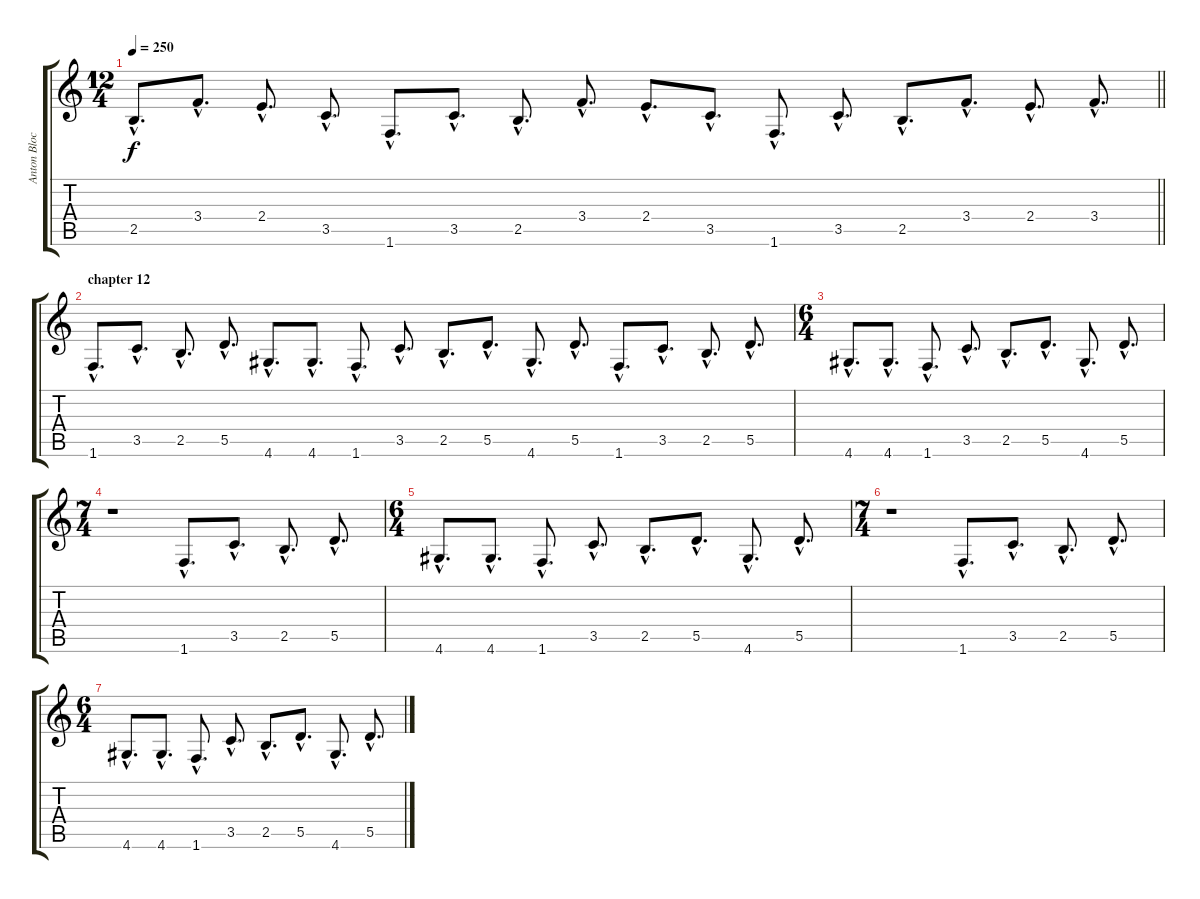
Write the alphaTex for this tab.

\track ("Anton Blochin guitar" "Anton Bloc") {instrument overdrivenguitar}
\staff {score tabs}
\tuning (E4 B3 G3 D3 A2 E2) {hide}
\ts (12 4)
\tempo 250
\clef g2
\barLineRight lightlight
\ks c
2.5{hac}.8{d dy f} 3.4{hac}.8{d} 2.4{hac}.8{d} 3.5{hac}.8{d} 1.6{hac}.8{d} 3.5{hac}.8{d} 2.5{hac}.8{d} 3.4{hac}.8{d} 2.4{hac}.8{d} 3.5{hac}.8{d} 1.6{hac}.8{d} 3.5{hac}.8{d} 2.5{hac}.8{d} 3.4{hac}.8{d} 2.4{hac}.8{d} 3.4{hac}.8{d} |
\section ("" "chapter 12")
1.6{hac}.8{d} 3.5{hac}.8{d} 2.5{hac}.8{d} 5.5{hac}.8{d} 4.6{hac}.8{d} 4.6{hac}.8{d} 1.6{hac}.8{d} 3.5{hac}.8{d} 2.5{hac}.8{d} 5.5{hac}.8{d} 4.6{hac}.8{d} 5.5{hac}.8{d} 1.6{hac}.8{d} 3.5{hac}.8{d} 2.5{hac}.8{d} 5.5{hac}.8{d} |
\ts (6 4)
4.6{hac}.8{d} 4.6{hac}.8{d} 1.6{hac}.8{d} 3.5{hac}.8{d} 2.5{hac}.8{d} 5.5{hac}.8{d} 4.6{hac}.8{d} 5.5{hac}.8{d} |
\ts (7 4)
r.1 1.6{hac}.8{d} 3.5{hac}.8{d} 2.5{hac}.8{d} 5.5{hac}.8{d} |
\ts (6 4)
4.6{hac}.8{d} 4.6{hac}.8{d} 1.6{hac}.8{d} 3.5{hac}.8{d} 2.5{hac}.8{d} 5.5{hac}.8{d} 4.6{hac}.8{d} 5.5{hac}.8{d} |
\ts (7 4)
r.1 1.6{hac}.8{d} 3.5{hac}.8{d} 2.5{hac}.8{d} 5.5{hac}.8{d} |
\ts (6 4)
4.6{hac}.8{d} 4.6{hac}.8{d} 1.6{hac}.8{d} 3.5{hac}.8{d} 2.5{hac}.8{d} 5.5{hac}.8{d} 4.6{hac}.8{d} 5.5{hac}.8{d}
